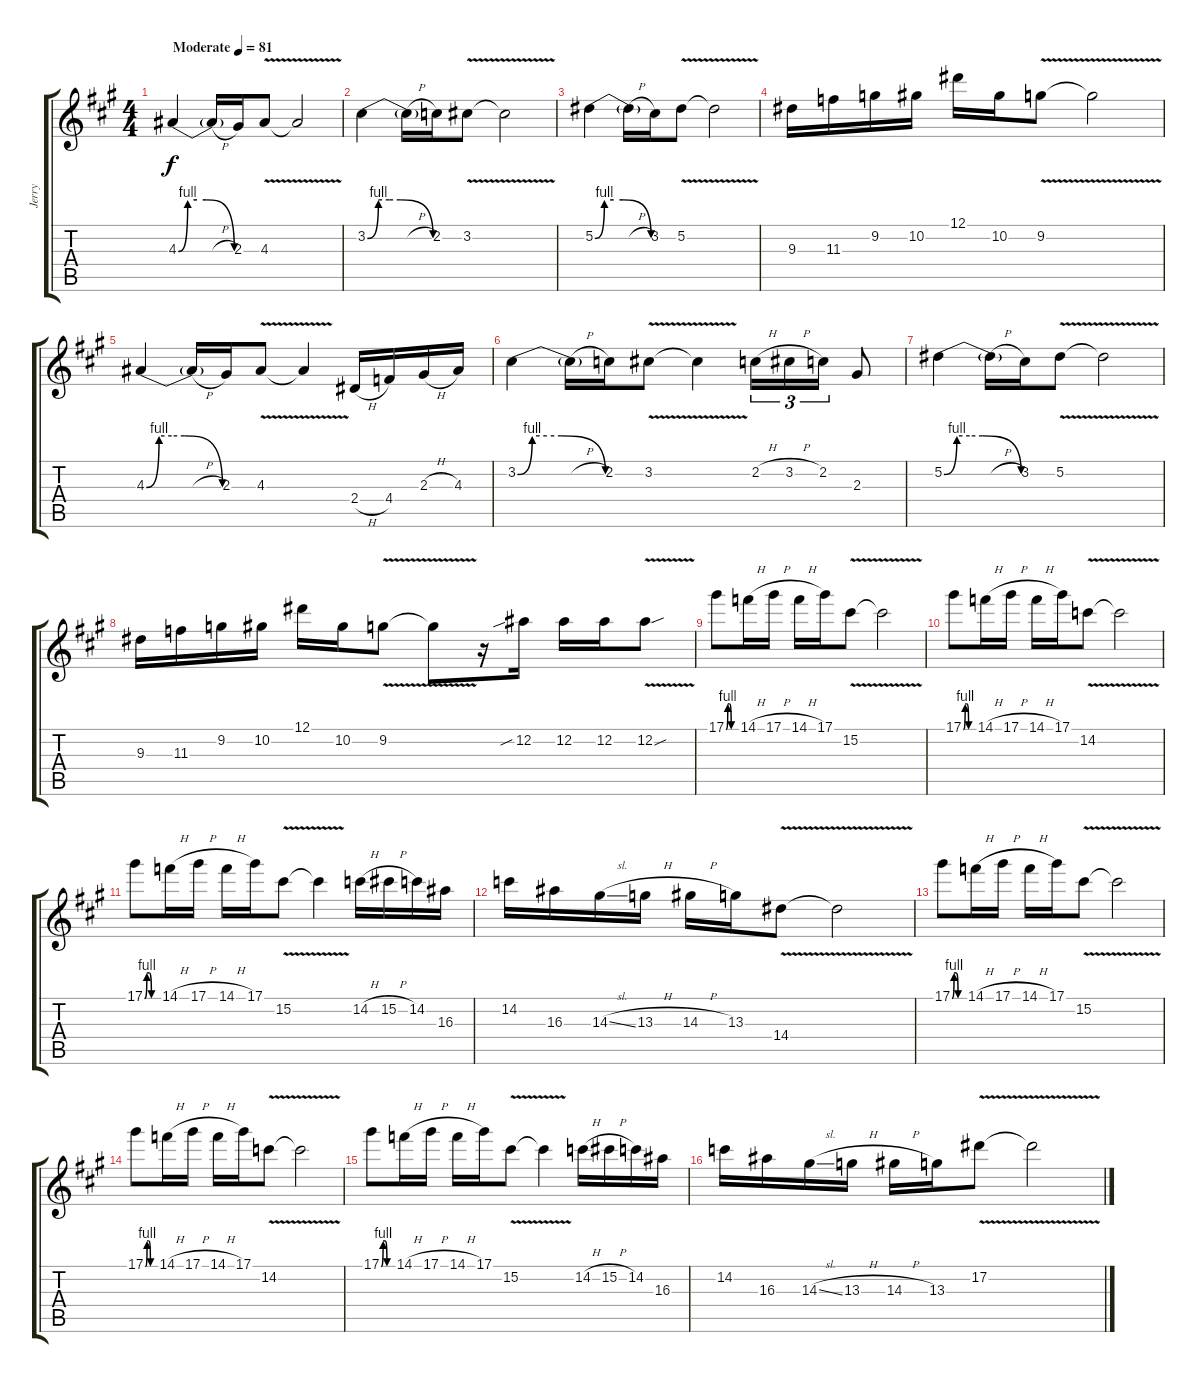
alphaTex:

\track ("Jerry" "Jerry") {instrument overdrivenguitar}
\staff {score tabs}
\tuning (Eb4 Bb3 Gb3 Db3 Ab2 Eb2) {hide}
\ts (4 4)
\tempo (81 "Moderate")
\clef g2
\ks f#minor
4.3{be (custom 0 0 10 4 20 4 30 4 60 0)}.4{dy f instrument overdrivenguitar} 4.3{h t}.16 2.3.16 4.3{v}.8 4.3{t}.2 |
3.2{be (custom 0 0 10 4 20 4 30 4 60 0)}.4 3.2{h t}.16 2.2.16 3.2{v}.8 3.2{t}.2 |
5.2{be (custom 0 0 10 4 20 4 30 4 60 0)}.4 5.2{h t}.16 3.2.16 5.2{v}.8 5.2{t}.2 |
9.3.16 11.3.16 9.2.16 10.2.16 12.1.16 10.2.16 9.2{v}.8 9.2{t}.2 |
4.3{be (custom 0 0 10 4 20 4 30 4 60 0)}.4 4.3{h t}.16 2.3.16 4.3{v}.8 4.3{t}.4 2.4{h}.16 4.4.16 2.3{h}.16 4.3.16 |
3.2{be (custom 0 0 10 4 20 4 30 4 60 0)}.4 3.2{h t}.16 2.2.16 3.2{v}.8 3.2{t}.4 2.2{h}.16{tu (3 2)} 3.2{h}.16{tu (3 2)} 2.2.16{tu (3 2)} 2.3.8 |
5.2{be (custom 0 0 10 4 20 4 30 4 60 0)}.4 5.2{h t}.16 3.2.16 5.2{v}.8 5.2{t}.2 |
9.3.16 11.3.16 9.2.16 10.2.16 12.1.16 10.2.16 9.2{v}.8 9.2{t}.8 r.16 12.2{sib}.16 12.2.16 12.2.16 12.2{v sou}.8 |
17.1{be (custom 0 0 10 4 20 4 30 0 60 0)}.8 14.1{h}.16 17.1{h}.16 14.1{h}.16 17.1.16 15.2{v}.8 15.2{t}.2 |
17.1{be (custom 0 0 10 4 20 4 30 0 60 0)}.8 14.1{h}.16 17.1{h}.16 14.1{h}.16 17.1.16 14.2{v}.8 14.2{t}.2 |
17.1{be (custom 0 0 10 4 20 4 30 0 60 0)}.8 14.1{h}.16 17.1{h}.16 14.1{h}.16 17.1.16 15.2{v}.8 15.2{t}.4 14.2{h}.16 15.2{h}.16 14.2.16 16.3.16 |
14.2.16 16.3.16 14.3{sl}.16 13.3{h}.16 14.3{h}.16 13.3.16 14.4{v}.8 14.4{t}.2 |
17.1{be (custom 0 0 10 4 20 4 30 0 60 0)}.8 14.1{h}.16 17.1{h}.16 14.1{h}.16 17.1.16 15.2{v}.8 15.2{t}.2 |
17.1{be (custom 0 0 10 4 20 4 30 0 60 0)}.8 14.1{h}.16 17.1{h}.16 14.1{h}.16 17.1.16 14.2{v}.8 14.2{t}.2 |
17.1{be (custom 0 0 10 4 20 4 30 0 60 0)}.8 14.1{h}.16 17.1{h}.16 14.1{h}.16 17.1.16 15.2{v}.8 15.2{t}.4 14.2{h}.16 15.2{h}.16 14.2.16 16.3.16 |
14.2.16 16.3.16 14.3{sl}.16 13.3{h}.16 14.3{h}.16 13.3.16 17.2{v}.8 17.2{t}.2
